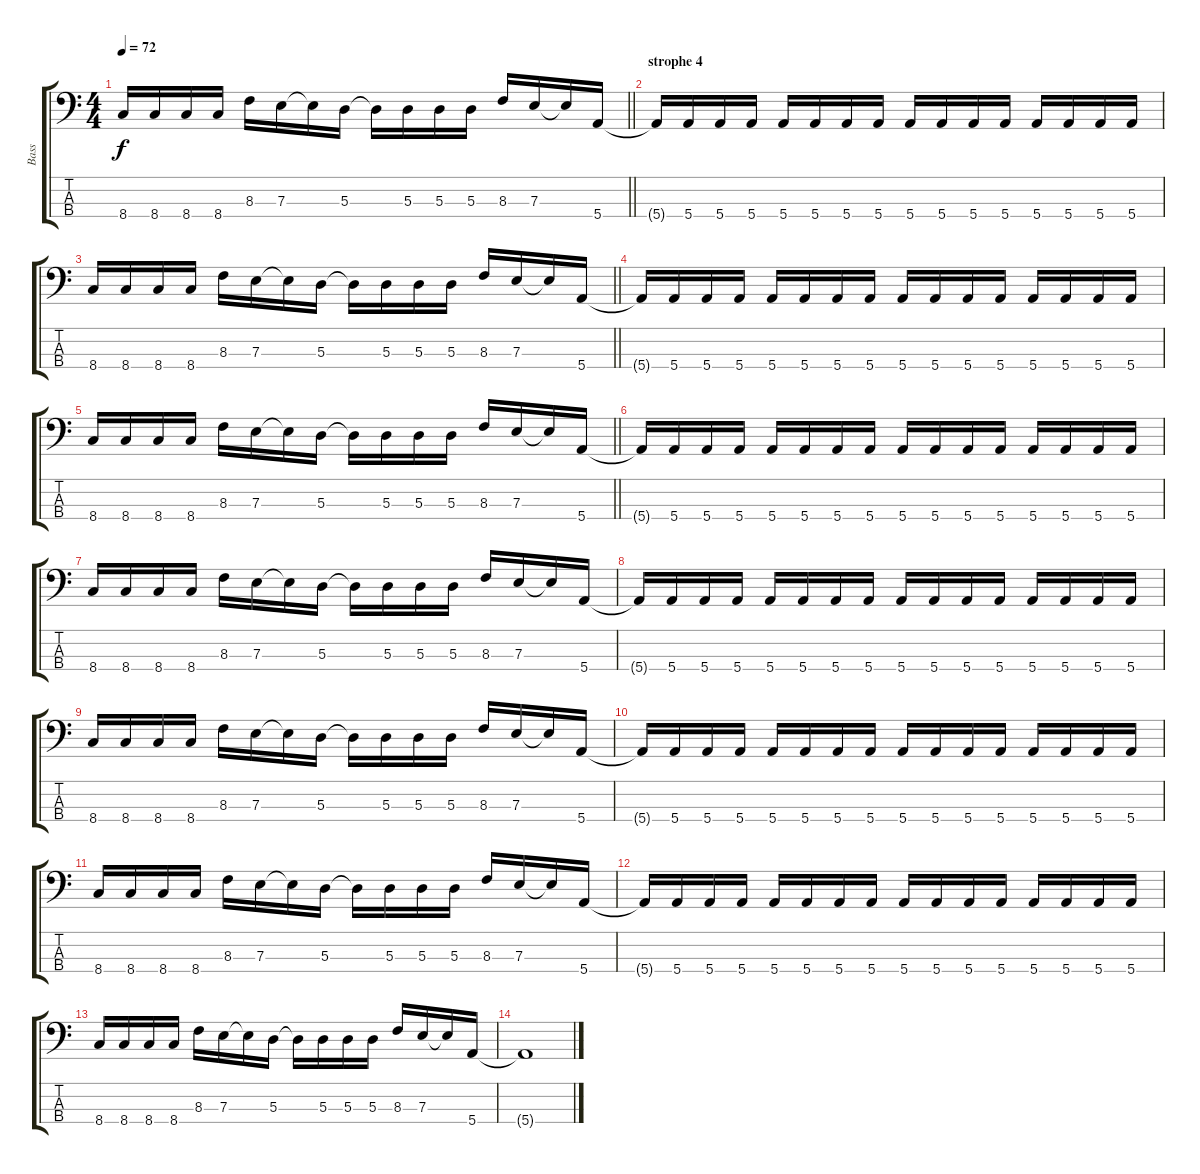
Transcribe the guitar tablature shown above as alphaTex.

\track ("Bass" "Bass") {instrument electricbassfinger}
\staff {score tabs}
\tuning (G2 D2 A1 E1) {hide}
\ts (4 4)
\tempo 72
\clef f4
\barLineRight lightlight
\ks c
8.4.16{dy f} 8.4.16 8.4.16 8.4.16 8.3.16 7.3.16 7.3{t}.16 5.3.16 5.3{t}.16 5.3.16 5.3.16 5.3.16 8.3.16 7.3.16 7.3{t}.16 5.4.16 |
\section ("" "strophe 4")
5.4{t}.16 5.4.16 5.4.16 5.4.16 5.4.16 5.4.16 5.4.16 5.4.16 5.4.16 5.4.16 5.4.16 5.4.16 5.4.16 5.4.16 5.4.16 5.4.16 |
\barLineRight lightlight
8.4.16 8.4.16 8.4.16 8.4.16 8.3.16 7.3.16 7.3{t}.16 5.3.16 5.3{t}.16 5.3.16 5.3.16 5.3.16 8.3.16 7.3.16 7.3{t}.16 5.4.16 |
5.4{t}.16 5.4.16 5.4.16 5.4.16 5.4.16 5.4.16 5.4.16 5.4.16 5.4.16 5.4.16 5.4.16 5.4.16 5.4.16 5.4.16 5.4.16 5.4.16 |
\barLineRight lightlight
8.4.16 8.4.16 8.4.16 8.4.16 8.3.16 7.3.16 7.3{t}.16 5.3.16 5.3{t}.16 5.3.16 5.3.16 5.3.16 8.3.16 7.3.16 7.3{t}.16 5.4.16 |
5.4{t}.16 5.4.16 5.4.16 5.4.16 5.4.16 5.4.16 5.4.16 5.4.16 5.4.16 5.4.16 5.4.16 5.4.16 5.4.16 5.4.16 5.4.16 5.4.16 |
8.4.16 8.4.16 8.4.16 8.4.16 8.3.16 7.3.16 7.3{t}.16 5.3.16 5.3{t}.16 5.3.16 5.3.16 5.3.16 8.3.16 7.3.16 7.3{t}.16 5.4.16 |
5.4{t}.16 5.4.16 5.4.16 5.4.16 5.4.16 5.4.16 5.4.16 5.4.16 5.4.16 5.4.16 5.4.16 5.4.16 5.4.16 5.4.16 5.4.16 5.4.16 |
8.4.16 8.4.16 8.4.16 8.4.16 8.3.16 7.3.16 7.3{t}.16 5.3.16 5.3{t}.16 5.3.16 5.3.16 5.3.16 8.3.16 7.3.16 7.3{t}.16 5.4.16 |
5.4{t}.16 5.4.16 5.4.16 5.4.16 5.4.16 5.4.16 5.4.16 5.4.16 5.4.16 5.4.16 5.4.16 5.4.16 5.4.16 5.4.16 5.4.16 5.4.16 |
8.4.16 8.4.16 8.4.16 8.4.16 8.3.16 7.3.16 7.3{t}.16 5.3.16 5.3{t}.16 5.3.16 5.3.16 5.3.16 8.3.16 7.3.16 7.3{t}.16 5.4.16 |
5.4{t}.16 5.4.16 5.4.16 5.4.16 5.4.16 5.4.16 5.4.16 5.4.16 5.4.16 5.4.16 5.4.16 5.4.16 5.4.16 5.4.16 5.4.16 5.4.16 |
8.4.16 8.4.16 8.4.16 8.4.16 8.3.16 7.3.16 7.3{t}.16 5.3.16 5.3{t}.16 5.3.16 5.3.16 5.3.16 8.3.16 7.3.16 7.3{t}.16 5.4.16 |
5.4{t}.1
